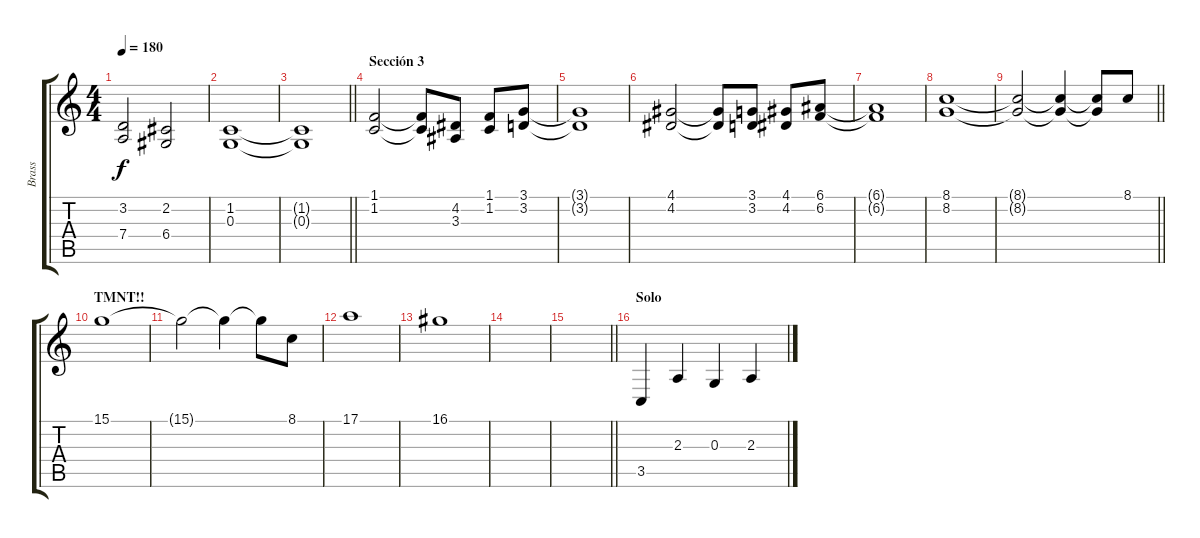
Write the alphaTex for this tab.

\track ("Brass" "Brass") {instrument brasssection}
\staff {score tabs}
\tuning (E4 B3 G3 D3 A2 E2) {hide}
\ts (4 4)
\tempo 180
\clef g2
\ks c
(3.2 7.4).2{dy f} (2.2 6.4).2 |
(1.2 0.3).1 |
\barLineRight lightlight
(1.2{t} 0.3{t}).1 |
\section ("" "Sección 3")
(1.1 1.2).2 (1.1{t} 1.2{t}).8 (4.2 3.3).8 (1.1 1.2).8 (3.1 3.2).8 |
(3.1{t} 3.2{t}).1 |
(4.1 4.2).2 (4.1{t} 4.2{t}).8 (3.1 3.2).8 (4.1 4.2).8 (6.1 6.2).8 |
(6.1{t} 6.2{t}).1 |
(8.1 8.2).1 |
\barLineRight lightlight
(8.1{t} 8.2{t}).2 (8.1{t} 8.2{t}).4 (8.1{t} 8.2{t}).8 8.1.8 |
\section ("" "TMNT!!")
15.1.1 |
15.1{t}.2 15.1{t}.4 15.1{t}.8 8.1.8 |
17.1.1 |
16.1.1 |
|
\barLineRight lightlight
|
\section ("" "Solo")
3.5.4 2.3.4 0.3.4 2.3.4
